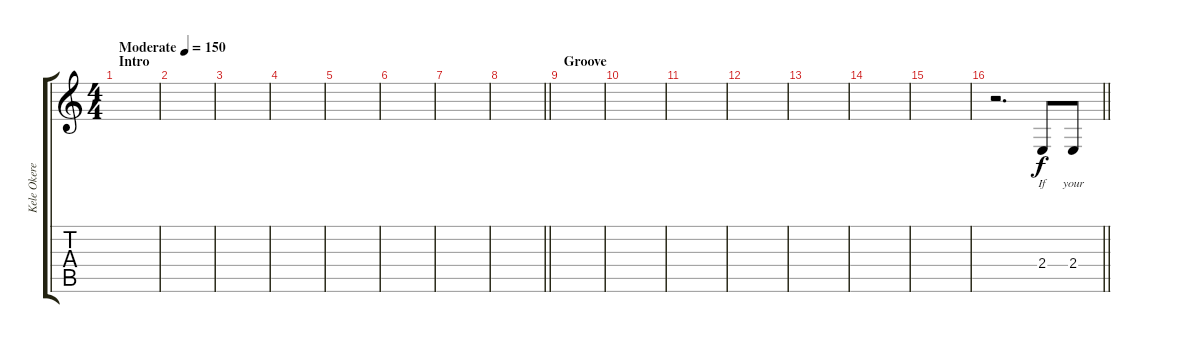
\track ("Kele Okereke Vocals" "Kele Okere") {instrument lead5charang}
\staff {score tabs}
\tuning (E4 B3 G3 D3 A2 E2) {hide}
\ts (4 4)
\section ("" "Intro")
\tempo (150 "Moderate")
\clef g2
\ks c
|
|
|
|
|
|
|
\barLineRight lightlight
|
\section ("" "Groove")
|
|
|
|
|
|
|
\barLineRight lightlight
r.2{d} 2.4.8{lyrics (0 "If") lyrics (1 "") lyrics (2 "") lyrics (3 "") lyrics (4 "")} 2.4.8{lyrics (0 "your") lyrics (1 "") lyrics (2 "") lyrics (3 "") lyrics (4 "")}
